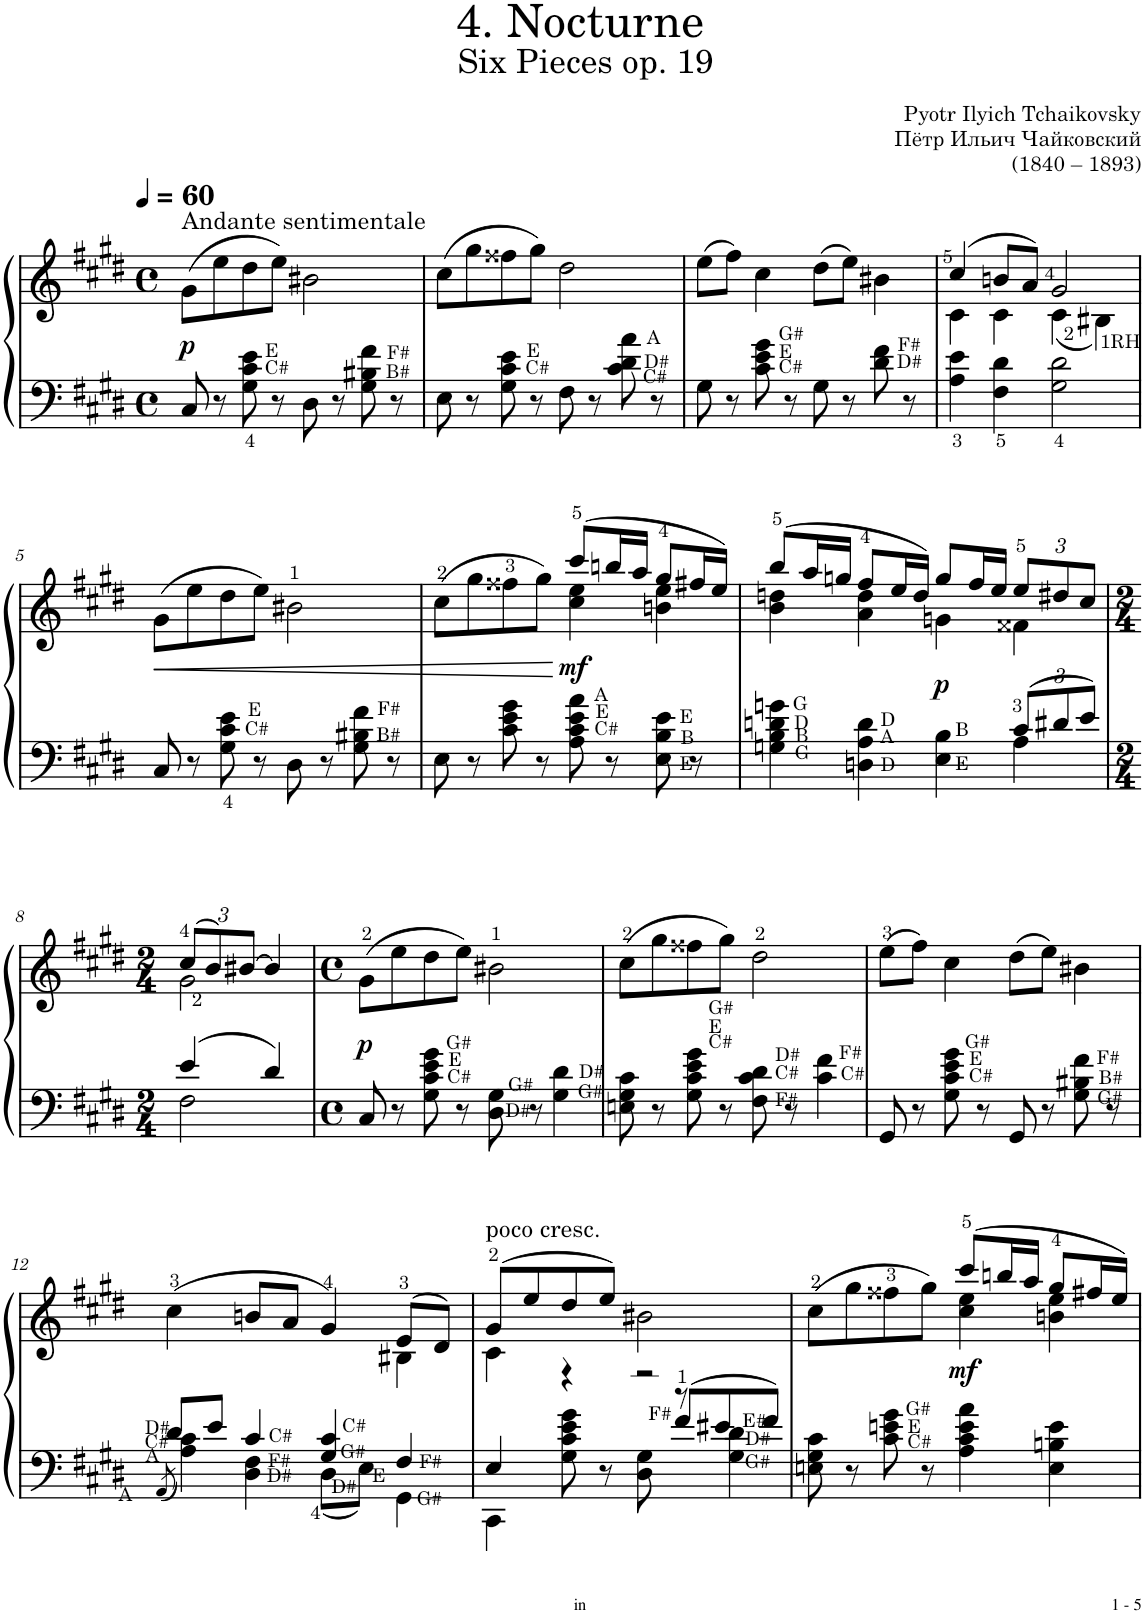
**kern	**kern	**dynam
*part1	*part1	*part1
*staff2	*staff1	*staff1/2
*I"Piano	*	*
*I'Pno.	*	*
*clefF4	*clefG2	*
*k[f#c#g#d#]	*k[f#c#g#d#]	*
*M4/4	*M4/4	*
*met(c)	*met(c)	*
*MM60	*MM60	*
=1	=1	=1
!	!LO:TX:a:t=Andante sentimentale	!
!	!	!LO:DY:b
8C#/	(>8g#\L	p
8r	8ee\	.
!LO:TX:a:t=C#	!	!
!LO:TX:a:t=E	!	!
8G#\ 8c#\ 8e\	8dd#\	.
8r	8ee\J)	.
8D#\	2b#X\	.
8r	.	.
!LO:TX:a:t=B#	!	!
!LO:TX:a:t=F#	!	!
8G#\ 8B#X\ 8f#\	.	.
8r	.	.
=2	=2	=2
8E\	(>8cc#\L	.
8r	8gg#\	.
!LO:TX:a:t=C#	!	!
!LO:TX:a:t=E	!	!
8G#\ 8c#\ 8e\	8ff##X\	.
8r	8gg#\J)	.
8F#\	2dd#\	.
8r	.	.
!LO:TX:a:t=D#	!	!
!LO:TX:a:t=C#	!	!
!LO:TX:a:t=A	!	!
8c#\ 8d#\ 8a\	.	.
8r	.	.
=3	=3	=3
8G#\	(>8ee\L	.
8r	8ff#\J)	.
!LO:TX:a:t=C#	!	!
!LO:TX:a:t=E	!	!
!LO:TX:a:t=G#	!	!
8c#\ 8e\ 8g#\	4cc#\	.
8r	.	.
8G#\	(>8dd#\L	.
8r	8ee\J)	.
!LO:TX:a:t=D#	!	!
!LO:TX:a:t=F#	!	!
8d#\ 8f#\	4b#X\	.
8r	.	.
=4	=4	=4
*	*^	*
4A\ 4e\	(>4cc#/	4c#\	.
4F#\ 4d#\	8bn/L	4c#\	.
.	8a/J)	.	.
2G#\ 2d#\	2g#/	(<4c#\	.
.	.	4B#X\)	.
!!LO:LB:g=z
=5	=5	=5	=5
!	!	!	!LO:HP:b
*	*v	*v	*
8C#/	(>8g#\L	<
8r	8ee\	.
!LO:TX:a:t=C#	!	!
!LO:TX:a:t=E	!	!
8G#\ 8c#\ 8e\	8dd#\	.
8r	8ee\J)	.
8D#\	2b#X\	.
8r	.	.
!LO:TX:a:t=B#	!	!
!LO:TX:a:t=F#	!	!
8G#\ 8B#X\ 8f#\	.	.
8r	.	.
=6	=6	=6
*	*^	*
8E\	(>8cc#\L	2ryy	.
8r	8gg#\	.	.
!LO:TX:a:t=C#	!	!	!
!LO:TX:a:t=E	!	!	!
!LO:TX:a:t=A	!	!	!
8c#\ 8e\ 8g#\	8ff##X\	.	.
8r	8gg#\J)	.	.
!	!	!	!LO:DY:n=1:b
8A\ 8c#\ 8e\ 8a\	(>8ccc#/L	4cc#\ 4ee\	[ mf
8r	16bbn/L	.	.
.	16aa/JJ	.	.
!LO:TX:a:t=E	!	!	!
!LO:TX:a:t=B	!	!	!
!LO:TX:a:t=E	!	!	!
8E\ 8B\ 8e\	8gg#/L	4bn\ 4ee\	.
8r	16ff#X/L	.	.
.	16ee/JJ)	.	.
=7	=7	=7	=7
*^	*	*	*
!LO:TX:a:t=G	!	!	!	!
!LO:TX:a:t=B	!	!	!	!
!LO:TX:a:t=D	!	!	!	!
!LO:TX:a:t=G	!	!	!	!
4Gn\ 4B\ 4dn\ 4gn\	2.ryy	(>8bb/L	4b\ 4ddn\	.
.	.	16aa/L	.	.
.	.	16ggn/JJ	.	.
!LO:TX:a:t=D	!	!	!	!
!LO:TX:a:t=A	!	!	!	!
!LO:TX:a:t=D	!	!	!	!
4Dn\ 4A\ 4d\	.	8ff#/L	4a\ 4dd\	.
.	.	16ee/L	.	.
.	.	16dd/JJ)	.	.
!LO:TX:a:t=B	!	!	!	!
!LO:TX:a:t=E	!	!	!	!
!	!	!	!	!LO:DY:b
4E\ 4B\	.	8gg/L	4gn\	p
.	.	16ff#/L	.	.
.	.	16ee/JJ	.	.
*Xbrackettup	*	*Xbrackettup	*	*
12c#/L	4A\	12ee/L	4f##X\	.
12d#X/	.	12dd#X/	.	.
12e/J	.	12cc#/J	.	.
!!LO:LB:g=z	!!
=8	=8	=8	=8	=8
*M2/4	*	*M2/4	*	*
4e/	2F#\	(>12cc#/L	2g#\	.
.	.	12b/)	.	.
.	.	[12b#X/J	.	.
4d#/	.	4b#/]	.	.
*v	*v	*	*	*
*	*v	*v	*
=9	=9	=9
*M4/4	*M4/4	*
*met(c)	*met(c)	*
!	!	!LO:DY:b
8C#/	(>8g#\L	p
8r	8ee\	.
!LO:TX:a:t=C#	!	!
!LO:TX:a:t=E	!	!
!LO:TX:a:t=G#	!	!
8G#\ 8c#\ 8e\ 8g#\	8dd#\	.
8r	8ee\J)	.
!LO:TX:a:t=G#	!	!
!LO:TX:a:t=D#	!	!
8D#\ 8G#\	2b#X\	.
8r	.	.
!LO:TX:a:t=G#	!	!
!LO:TX:a:t=D#	!	!
4G#\ 4d#\	.	.
=10	=10	=10
8En\ 8G#\ 8c#\	(>8cc#\L	.
8r	8gg#\	.
!LO:TX:a:t=C#	!	!
!LO:TX:a:t=E	!	!
!LO:TX:a:t=G#	!	!
8G#\ 8c#\ 8e\ 8g#\	8ff##X\	.
8r	8gg#\J)	.
!LO:TX:a:t=F#	!	!
!LO:TX:a:t=C#	!	!
!LO:TX:a:t=D#	!	!
8F#\ 8c#\ 8d#\	2dd#\	.
8r	.	.
!LO:TX:a:t=F#	!	!
!LO:TX:a:t=C#	!	!
4c#\ 4f#\	.	.
=11	=11	=11
8GG#/	(>8ee\L	.
8r	8ff#\J)	.
!LO:TX:a:t=C#	!	!
!LO:TX:a:t=E	!	!
!LO:TX:a:t=G#	!	!
8G#\ 8c#\ 8e\ 8g#\	4cc#\	.
8r	.	.
8GG#/	(>8dd#\L	.
8r	8ee\J)	.
!LO:TX:a:t=G#	!	!
!LO:TX:a:t=B#	!	!
!LO:TX:a:t=F#	!	!
8G#\ 8B#X\ 8f#\	4b#X\	.
8r	.	.
!!LO:LB:g=z
=12	=12	=12
8qAA/	.	.
*^	*^	*
!LO:TX:a:t=A	!	!	!	!
!LO:TX:a:t=C#	!	!	!	!
!LO:TX:a:t=A	!	!	!	!
!LO:TX:a:t=D#	!	!	!	!
4A\ 4c#\	8d#/L	(>4cc#\	2.ryy	.
.	8e/J	.	.	.
!LO:TX:a:t=C#	!	!	!	!
!LO:TX:a:t=F#	!	!	!	!
!LO:TX:a:t=D#	!	!	!	!
4c#/	4D#\ 4F#\	8bn/L	.	.
.	.	8a/J	.	.
!LO:TX:a:t=C#	!	!	!	!
!LO:TX:a:t=G#	!	!	!	!
!LO:TX:a:t=D#	!	!	!	!
4G#/ 4c#/	8D#\L	4g#/)	.	.
!	!LO:TX:a:t=E	!	!	!
.	8E\J	.	.	.
!LO:TX:a:t=F#	!	!	!	!
!LO:TX:a:t=G#	!	!	!	!
4F#/	4GG#\	(>8e/L	4B#X\	.
.	.	8d#/J)	.	.
=13	=13	=13	=13	=13
!	!	!LO:TX:a:t=poco cresc.	!	!
4E/	4CC#\	(>8g#/L	4c#\	.
.	.	8ee/	.	.
8G#\ 8c#\ 8e\ 8g#\	4.ryy	8dd#/	4r	.
8r	.	8ee/J)	.	.
8D#\ 8G#\	.	2b#X\	2r	.
!LO:TX:a:t=F#	!	!	!	!
8r	8f#/L	.	.	.
!LO:TX:a:t=D#	!	!	!	!
!LO:TX:a:t=G#	!	!	!	!
!LO:TX:a:t=E#	!	!	!	!
4G#\ 4d#\	8e#X/	.	.	.
.	8f#/J	.	.	.
*v	*v	*	*	*
=14	=14	=14	=14
8En\ 8G#\ 8c#\	(>8cc#\L	2ryy	.
8r	8gg#\	.	.
!LO:TX:a:t=C#	!	!	!
!LO:TX:a:t=E	!	!	!
!LO:TX:a:t=G#	!	!	!
8c#\ 8en\ 8g#\	8ff##X\	.	.
8r	8gg#\J)	.	.
!	!	!	!LO:DY:b
4A\ 4c#\ 4e\ 4a\	(>8ccc#/L	4cc#\ 4ee\	mf
.	16bbn/L	.	.
.	16aa/JJ	.	.
4E\ 4Bn\ 4e\	8gg#/L	4bn\ 4ee\	.
.	16ff#X/L	.	.
.	16ee/JJ)	.	.
*	*v	*v	*
=	=	=
*-	*-	*-
